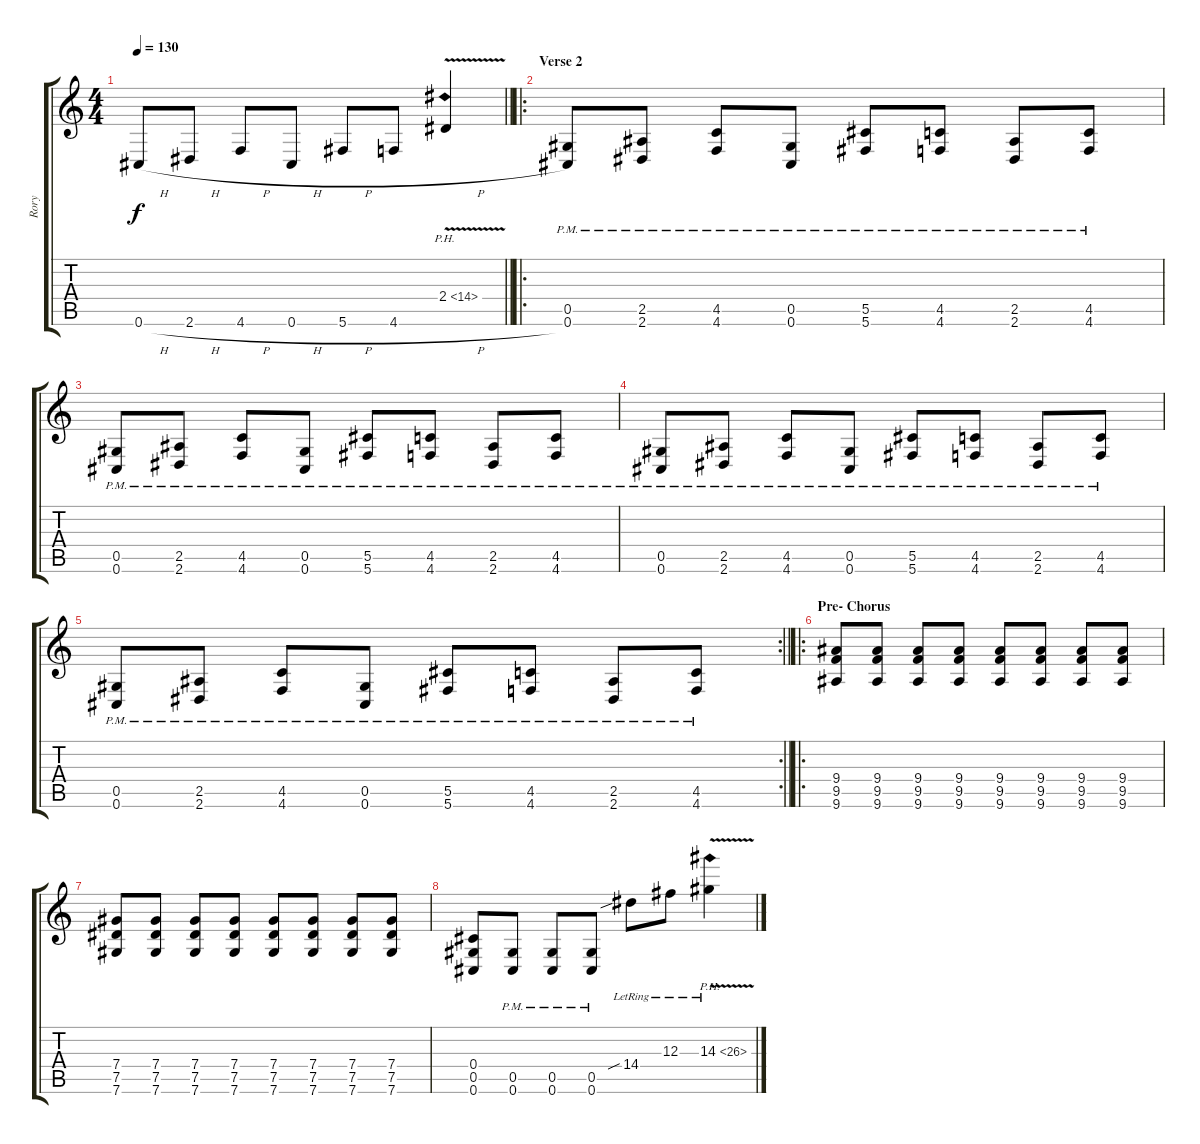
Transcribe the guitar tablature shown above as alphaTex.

\track ("Rory " "Rory ") {instrument electricguitarclean}
\staff {score tabs}
\tuning (Eb4 Bb3 Gb3 Db3 Ab2 Db2) {hide}
\ts (4 4)
\tempo 130
\clef g2
\barLineRight lightlight
\ks c
0.6{h}.8{dy f} 2.6{h}.8 4.6{h}.8 0.6{h}.8 5.6{h}.8 4.6{h}.8 2.4{ph 12 v}.4 |
\ro
\section ("" "Verse 2")
(0.5{pm} 0.6{pm}).8 (2.5{pm} 2.6{pm}).8 (4.5{pm} 4.6{pm}).8 (0.5{pm} 0.6{pm}).8 (5.5{pm} 5.6{pm}).8 (4.5{pm} 4.6{pm}).8 (2.5{pm} 2.6{pm}).8 (4.5{pm} 4.6{pm}).8 |
(0.5{pm} 0.6{pm}).8 (2.5{pm} 2.6{pm}).8 (4.5{pm} 4.6{pm}).8 (0.5{pm} 0.6{pm}).8 (5.5{pm} 5.6{pm}).8 (4.5{pm} 4.6{pm}).8 (2.5{pm} 2.6{pm}).8 (4.5{pm} 4.6{pm}).8 |
(0.5{pm} 0.6{pm}).8 (2.5{pm} 2.6{pm}).8 (4.5{pm} 4.6{pm}).8 (0.5{pm} 0.6{pm}).8 (5.5{pm} 5.6{pm}).8 (4.5{pm} 4.6{pm}).8 (2.5{pm} 2.6{pm}).8 (4.5{pm} 4.6{pm}).8 |
\rc 2
\barLineRight lightlight
(0.5{pm} 0.6{pm}).8 (2.5{pm} 2.6{pm}).8 (4.5{pm} 4.6{pm}).8 (0.5{pm} 0.6{pm}).8 (5.5{pm} 5.6{pm}).8 (4.5{pm} 4.6{pm}).8 (2.5{pm} 2.6{pm}).8 (4.5{pm} 4.6{pm}).8 |
\ro
\section ("" "Pre- Chorus")
(9.4 9.5 9.6).8 (9.4 9.5 9.6).8 (9.4 9.5 9.6).8 (9.4 9.5 9.6).8 (9.4 9.5 9.6).8 (9.4 9.5 9.6).8 (9.4 9.5 9.6).8 (9.4 9.5 9.6).8 |
(7.4 7.5 7.6).8 (7.4 7.5 7.6).8 (7.4 7.5 7.6).8 (7.4 7.5 7.6).8 (7.4 7.5 7.6).8 (7.4 7.5 7.6).8 (7.4 7.5 7.6).8 (7.4 7.5 7.6).8 |
(0.4 0.5 0.6).8 (0.5{pm} 0.6{pm}).8 (0.5{pm} 0.6{pm}).8 (0.5{pm} 0.6{pm}).8 14.4{sib lr}.8 12.3{lr}.8 14.3{ph 12 v lr}.4
